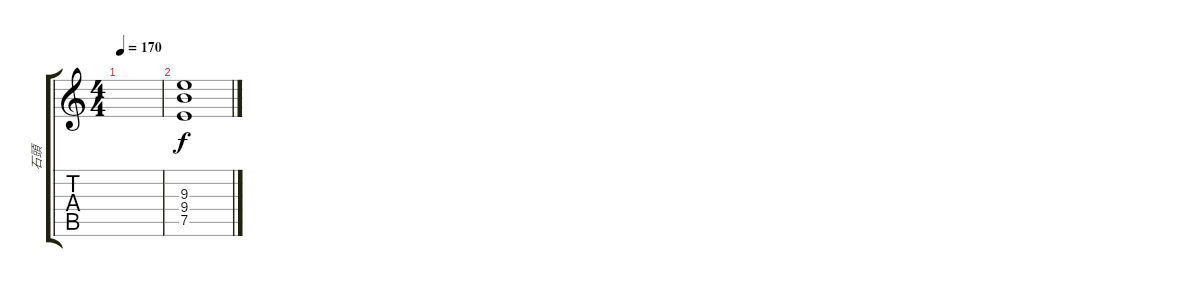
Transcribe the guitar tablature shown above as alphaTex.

\track ("石頭" "石頭") {instrument distortionguitar}
\staff {score tabs}
\tuning (E4 B3 G3 D3 A2 E2) {hide}
\ts (4 4)
\tempo 170
\clef g2
\ks c
|
(9.3 9.4 7.5).1
